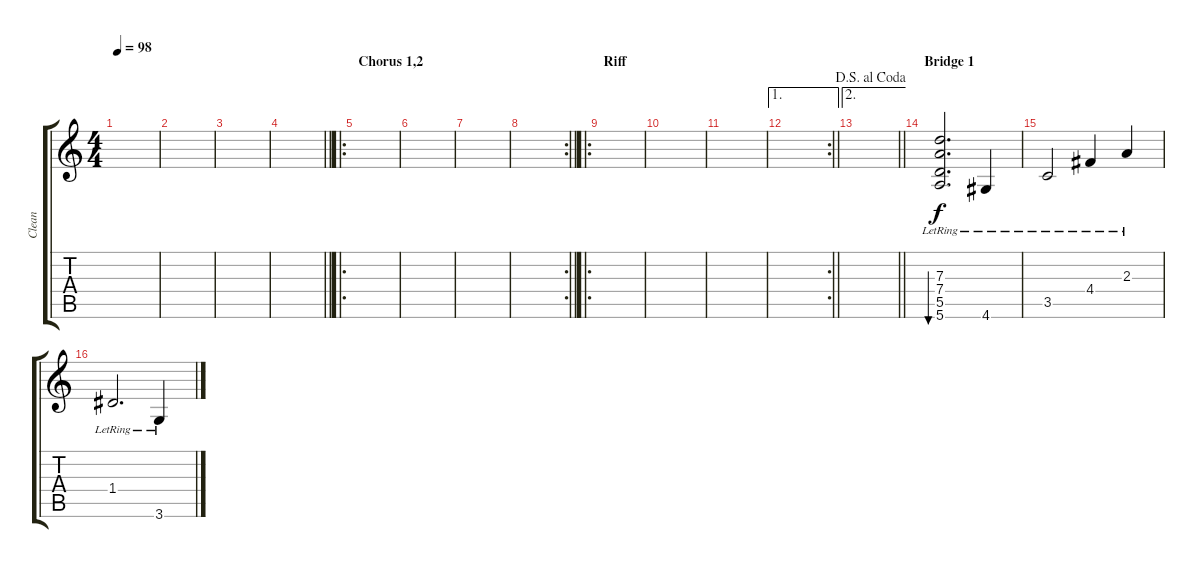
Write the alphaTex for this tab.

\track ("Clean" "Clean") {instrument electricguitarclean}
\staff {score tabs}
\tuning (E4 B3 G3 D3 A2 E2) {hide}
\ts (4 4)
\tempo 98
\clef g2
\ks c
|
|
|
\barLineRight lightlight
|
\ro
\section ("" "Chorus 1,2")
|
|
|
\rc 2
\barLineRight lightlight
|
\ro
\section ("" "Riff")
|
|
|
\ae 1
\rc 2
\barLineRight lightlight
|
\ae 2
\jump dalsegnoalcoda
\barLineRight lightlight
|
\section ("" "Bridge 1")
(7.3{lr} 7.4{lr} 5.5{lr} 5.6{lr}).2{d bu 480} 4.6{lr}.4 |
3.5{lr}.2 4.4{lr}.4 2.3{lr}.4 |
1.4{lr}.2{d} 3.6{lr}.4
